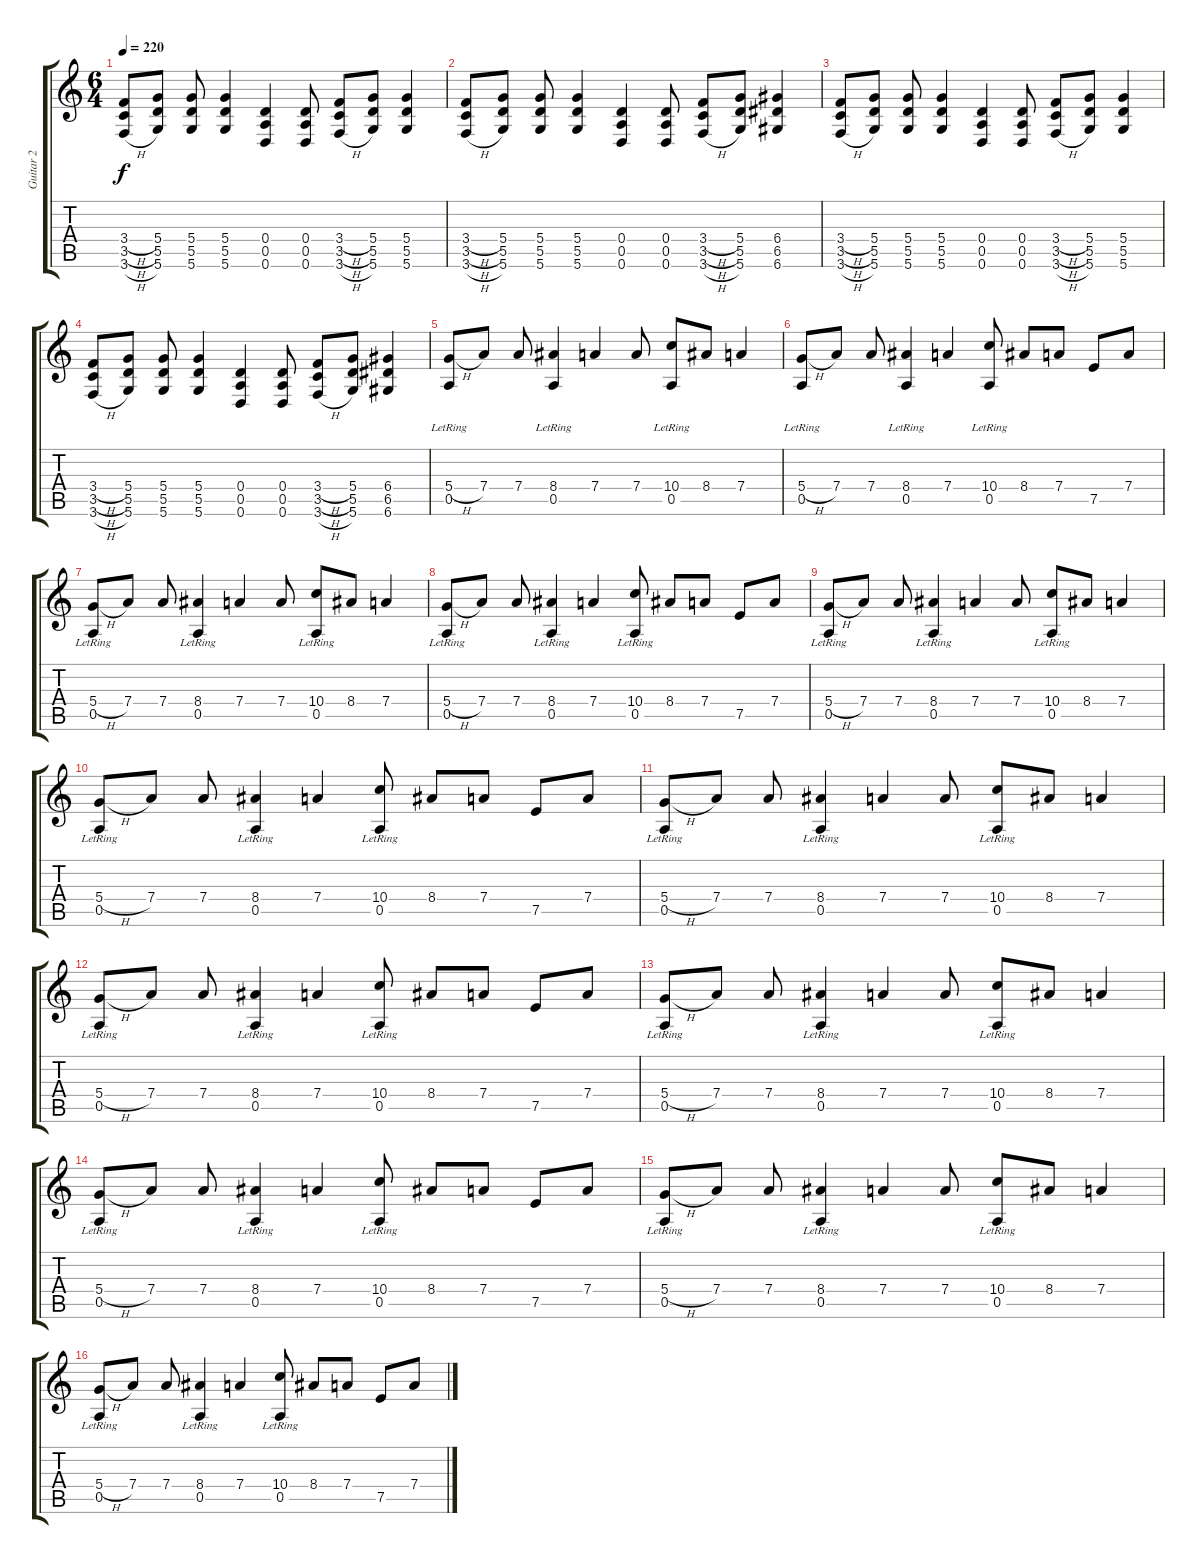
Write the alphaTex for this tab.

\track ("Guitar 2" "Guitar 2") {instrument distortionguitar}
\staff {score tabs}
\tuning (E4 B3 G3 D3 A2 D2) {hide}
\ts (6 4)
\tempo 220
\clef g2
\ks c
(3.4{h} 3.5{h} 3.6{h}).8{dy f} (5.4 5.5 5.6).8 (5.4 5.5 5.6).8 (5.4 5.5 5.6).4 (0.4 0.5 0.6).4 (0.4 0.5 0.6).8 (3.4{h} 3.5{h} 3.6{h}).8 (5.4 5.5 5.6).8 (5.4 5.5 5.6).4 |
(3.4{h} 3.5{h} 3.6{h}).8 (5.4 5.5 5.6).8 (5.4 5.5 5.6).8 (5.4 5.5 5.6).4 (0.4 0.5 0.6).4 (0.4 0.5 0.6).8 (3.4{h} 3.5{h} 3.6{h}).8 (5.4 5.5 5.6).8 (6.4 6.5 6.6).4 |
(3.4{h} 3.5{h} 3.6{h}).8 (5.4 5.5 5.6).8 (5.4 5.5 5.6).8 (5.4 5.5 5.6).4 (0.4 0.5 0.6).4 (0.4 0.5 0.6).8 (3.4{h} 3.5{h} 3.6{h}).8 (5.4 5.5 5.6).8 (5.4 5.5 5.6).4 |
(3.4{h} 3.5{h} 3.6{h}).8 (5.4 5.5 5.6).8 (5.4 5.5 5.6).8 (5.4 5.5 5.6).4 (0.4 0.5 0.6).4 (0.4 0.5 0.6).8 (3.4{h} 3.5{h} 3.6{h}).8 (5.4 5.5 5.6).8 (6.4 6.5 6.6).4 |
(5.4{h} 0.5{lr}).8 7.4.8 7.4.8 (8.4 0.5{lr}).4 7.4.4 7.4.8 (10.4 0.5{lr}).8 8.4.8 7.4.4 |
(5.4{h} 0.5{lr}).8 7.4.8 7.4.8 (8.4 0.5{lr}).4 7.4.4 (10.4 0.5{lr}).8 8.4.8 7.4.8 7.5.8 7.4.8 |
(5.4{h} 0.5{lr}).8 7.4.8 7.4.8 (8.4 0.5{lr}).4 7.4.4 7.4.8 (10.4 0.5{lr}).8 8.4.8 7.4.4 |
(5.4{h} 0.5{lr}).8 7.4.8 7.4.8 (8.4 0.5{lr}).4 7.4.4 (10.4 0.5{lr}).8 8.4.8 7.4.8 7.5.8 7.4.8 |
(5.4{h} 0.5{lr}).8 7.4.8 7.4.8 (8.4 0.5{lr}).4 7.4.4 7.4.8 (10.4 0.5{lr}).8 8.4.8 7.4.4 |
(5.4{h} 0.5{lr}).8 7.4.8 7.4.8 (8.4 0.5{lr}).4 7.4.4 (10.4 0.5{lr}).8 8.4.8 7.4.8 7.5.8 7.4.8 |
(5.4{h} 0.5{lr}).8 7.4.8 7.4.8 (8.4 0.5{lr}).4 7.4.4 7.4.8 (10.4 0.5{lr}).8 8.4.8 7.4.4 |
(5.4{h} 0.5{lr}).8 7.4.8 7.4.8 (8.4 0.5{lr}).4 7.4.4 (10.4 0.5{lr}).8 8.4.8 7.4.8 7.5.8 7.4.8 |
(5.4{h} 0.5{lr}).8 7.4.8 7.4.8 (8.4 0.5{lr}).4 7.4.4 7.4.8 (10.4 0.5{lr}).8 8.4.8 7.4.4 |
(5.4{h} 0.5{lr}).8 7.4.8 7.4.8 (8.4 0.5{lr}).4 7.4.4 (10.4 0.5{lr}).8 8.4.8 7.4.8 7.5.8 7.4.8 |
(5.4{h} 0.5{lr}).8 7.4.8 7.4.8 (8.4 0.5{lr}).4 7.4.4 7.4.8 (10.4 0.5{lr}).8 8.4.8 7.4.4 |
(5.4{h} 0.5{lr}).8 7.4.8 7.4.8 (8.4 0.5{lr}).4 7.4.4 (10.4 0.5{lr}).8 8.4.8 7.4.8 7.5.8 7.4.8
